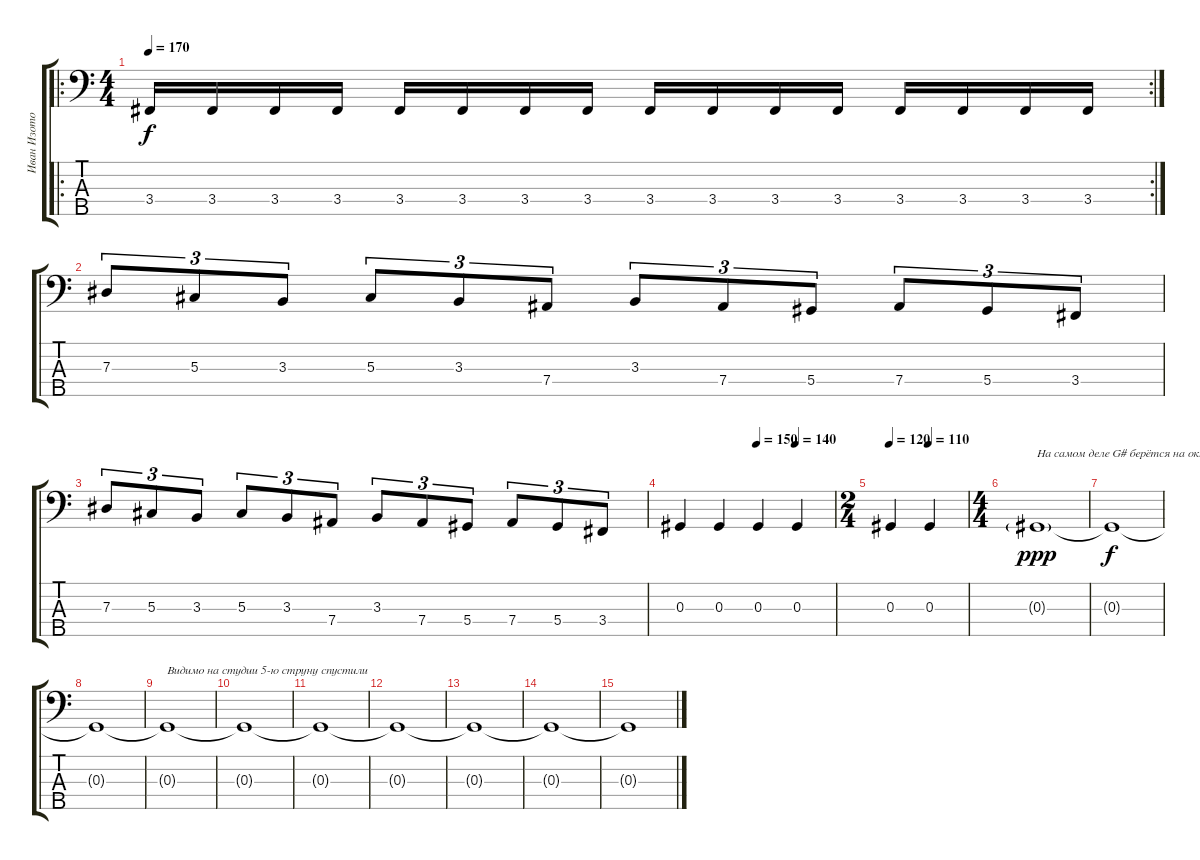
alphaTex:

\track ("Иван Изотов" "Иван Изото") {instrument electricbasspick}
\staff {score tabs}
\tuning (Gb2 Db2 Ab1 Eb1 Bb0) {hide}
\ro
\rc 2
\ts (4 4)
\tempo 170
\clef f4
\ks c
3.4.16{dy f} 3.4.16 3.4.16 3.4.16 3.4.16 3.4.16 3.4.16 3.4.16 3.4.16 3.4.16 3.4.16 3.4.16 3.4.16 3.4.16 3.4.16 3.4.16 |
7.3.8{tu (3 2)} 5.3.8{tu (3 2)} 3.3.8{tu (3 2)} 5.3.8{tu (3 2)} 3.3.8{tu (3 2)} 7.4.8{tu (3 2)} 3.3.8{tu (3 2)} 7.4.8{tu (3 2)} 5.4.8{tu (3 2)} 7.4.8{tu (3 2)} 5.4.8{tu (3 2)} 3.4.8{tu (3 2)} |
7.3.8{tu (3 2)} 5.3.8{tu (3 2)} 3.3.8{tu (3 2)} 5.3.8{tu (3 2)} 3.3.8{tu (3 2)} 7.4.8{tu (3 2)} 3.3.8{tu (3 2)} 7.4.8{tu (3 2)} 5.4.8{tu (3 2)} 7.4.8{tu (3 2)} 5.4.8{tu (3 2)} 3.4.8{tu (3 2)} |
\tempo (150 0.5)
\tempo (140 0.75)
0.3.4 0.3.4 0.3.4 0.3.4 |
\ts (2 4)
\tempo 120
\tempo (110 0.5)
0.3.4 0.3.4 |
\ts (4 4)
0.3{g}.1{txt "На самом деле G# берётся на октаву ниже." dy ppp} |
0.3{t}.1{dy f} |
0.3{t}.1 |
0.3{t}.1{txt "Видимо на студии 5-ю струну спустили"} |
0.3{t}.1{volume 3} |
0.3{t}.1 |
0.3{t}.1 |
0.3{t}.1 |
0.3{t}.1{volume 0} |
0.3{t}.1
